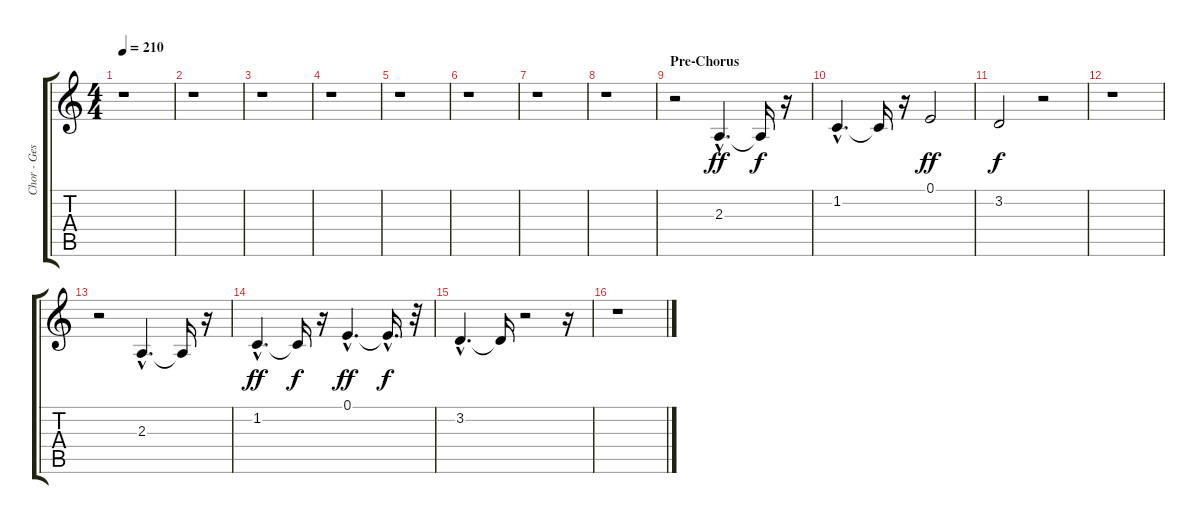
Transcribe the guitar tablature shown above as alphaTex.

\track ("Chor - Gesang" "Chor - Ges") {instrument tenorsax}
\staff {score tabs}
\tuning (E4 B3 G3 D3 A2 E2) {hide}
\ts (4 4)
\tempo 210
\clef g2
\ks c
r.1{dy f} |
r.1 |
r.1 |
r.1 |
r.1 |
r.1 |
r.1 |
r.1 |
\section ("" "Pre-Chorus")
r.2 2.3{hac}.4{d dy ff} 2.3{t}.16{dy f} r.16 |
1.2{hac}.4{d} 1.2{t}.16 r.16 0.1.2{dy ff} |
3.2.2{dy f} r.2 |
r.1 |
r.2 2.3{hac}.4{d} 2.3{t}.16 r.16 |
1.2{hac}.4{d dy ff} 1.2{t}.16{dy f} r.16 0.1{hac}.4{d dy ff} 0.1{hac t}.16{d dy f} r.32 |
3.2{hac}.4{d} 3.2{t}.16 r.2 r.16 |
r.1
